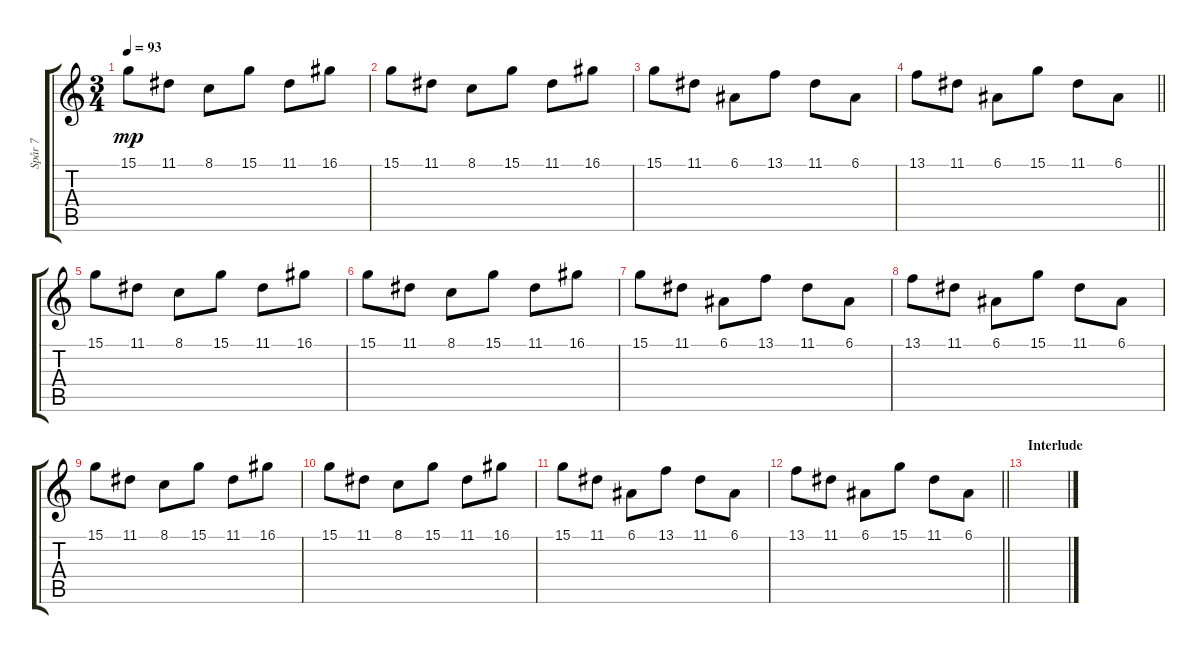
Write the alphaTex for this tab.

\track ("Spår 7" "Spår 7") {instrument acousticgrandpiano}
\staff {score tabs}
\tuning (E4 B3 G3 D3 A2 E2) {hide}
\ts (3 4)
\tempo 93
\clef g2
\ks c
15.1.8{dy mp} 11.1.8 8.1.8 15.1.8 11.1.8 16.1.8 |
15.1.8 11.1.8 8.1.8 15.1.8 11.1.8 16.1.8 |
15.1.8 11.1.8 6.1.8 13.1.8 11.1.8 6.1.8 |
\barLineRight lightlight
13.1.8 11.1.8 6.1.8 15.1.8 11.1.8 6.1.8 |
15.1.8 11.1.8 8.1.8 15.1.8 11.1.8 16.1.8 |
15.1.8 11.1.8 8.1.8 15.1.8 11.1.8 16.1.8 |
15.1.8 11.1.8 6.1.8 13.1.8 11.1.8 6.1.8 |
13.1.8 11.1.8 6.1.8 15.1.8 11.1.8 6.1.8 |
15.1.8 11.1.8 8.1.8 15.1.8 11.1.8 16.1.8 |
15.1.8 11.1.8 8.1.8 15.1.8 11.1.8 16.1.8 |
15.1.8 11.1.8 6.1.8 13.1.8 11.1.8 6.1.8 |
\barLineRight lightlight
13.1.8 11.1.8 6.1.8 15.1.8 11.1.8 6.1.8 |
\section ("" "Interlude")
